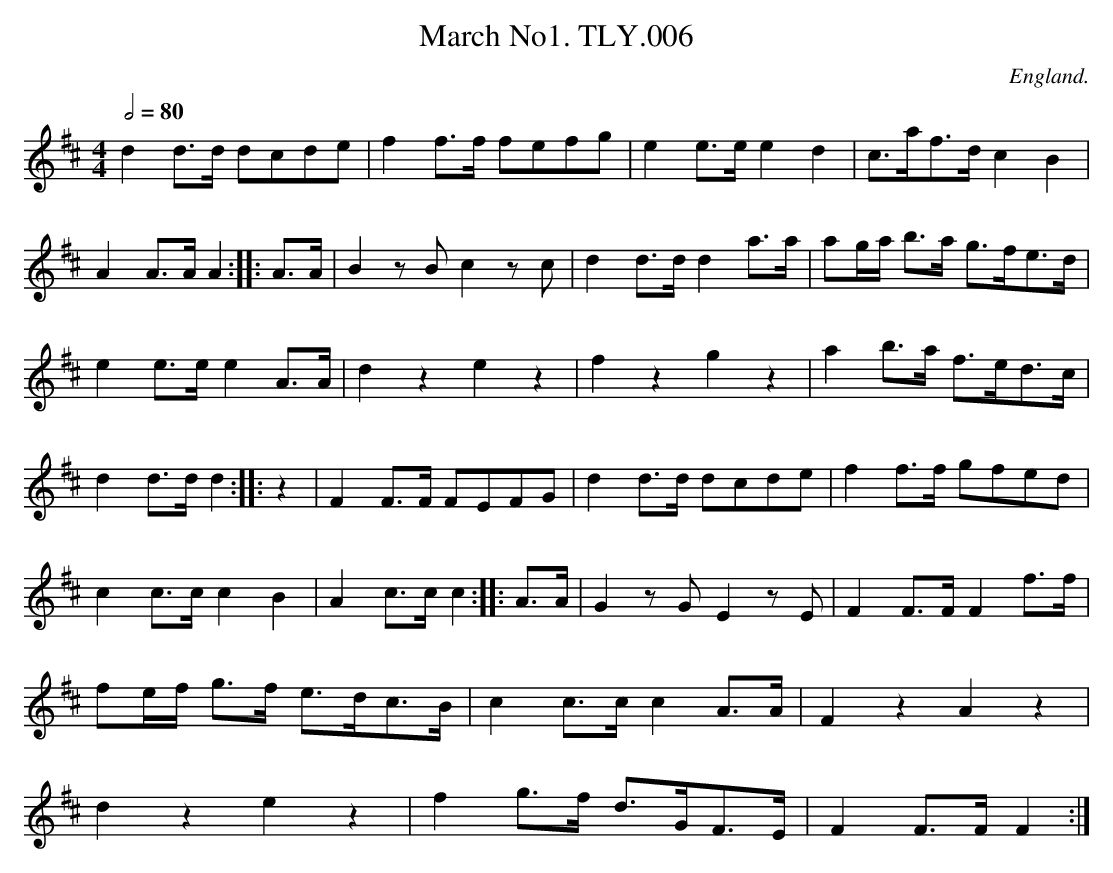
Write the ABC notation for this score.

X:1
T:March No1. TLY.006
L:1/8
M:4/4
O:England.
Q:1/2=80
K:D
d2 d>d dcde|f2 f>f fefg|e2 e>e e2d2|c>af>d c2B2|!
A2 A>A A2::A>A|B2 zB c2 zc|d2 d>d d2 a>a|ag/2a/2 b>a g>fe>d|!
e2 e>e e2 A>A|d2 z2 e2z2|f2 z2 g2 z2| a2 b>a f>ed>c|!
d2 d>d d2::z2|F2 F>F FEFG|d2 d>d dcde|f2 f>f gfed|!
c2 c>c c2 B2|A2 c>c c2::A>A| G2 z G E2 zE|F2 F>F F2 f>f|!
fe/2f/2 g>f e>dc>B|c2 c>c c2 A>A|F2 z2 A2 z2|!
d2 z2 e2 z2|f2 g>f d>GF>E|F2 F>F F2:|
